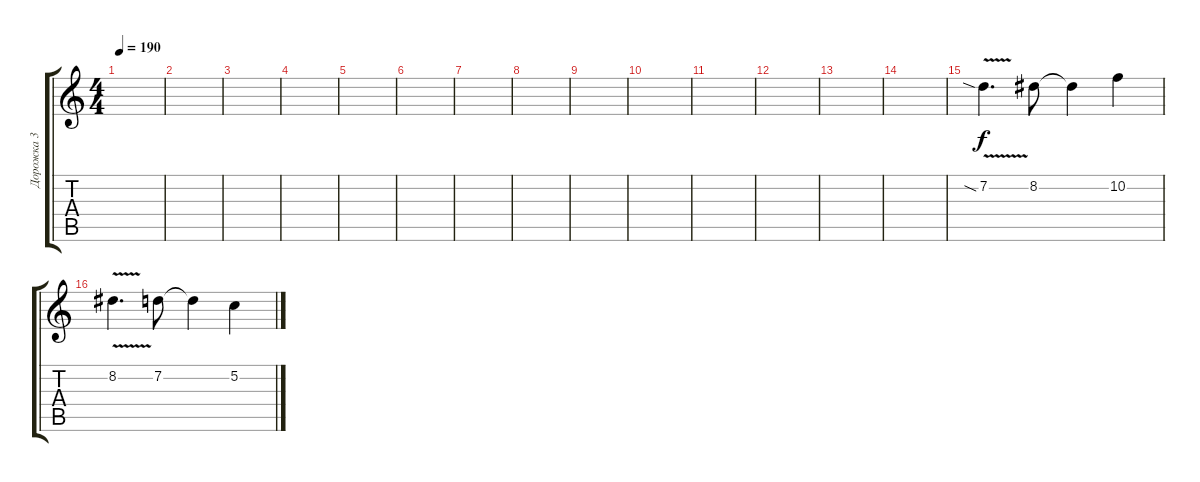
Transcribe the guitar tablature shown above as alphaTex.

\track ("Дорожка 3" "Дорожка 3") {instrument overdrivenguitar}
\staff {score tabs}
\tuning (C4 G3 Eb3 Bb2 F2 C2) {hide}
\ts (4 4)
\tempo 190
\clef g2
\ks c
|
|
|
|
|
|
|
|
|
|
|
|
|
|
7.2{v sia}.4{d} 8.2.8 8.2{t}.4 10.2.4 |
8.2{v}.4{d} 7.2.8 7.2{t}.4 5.2.4
